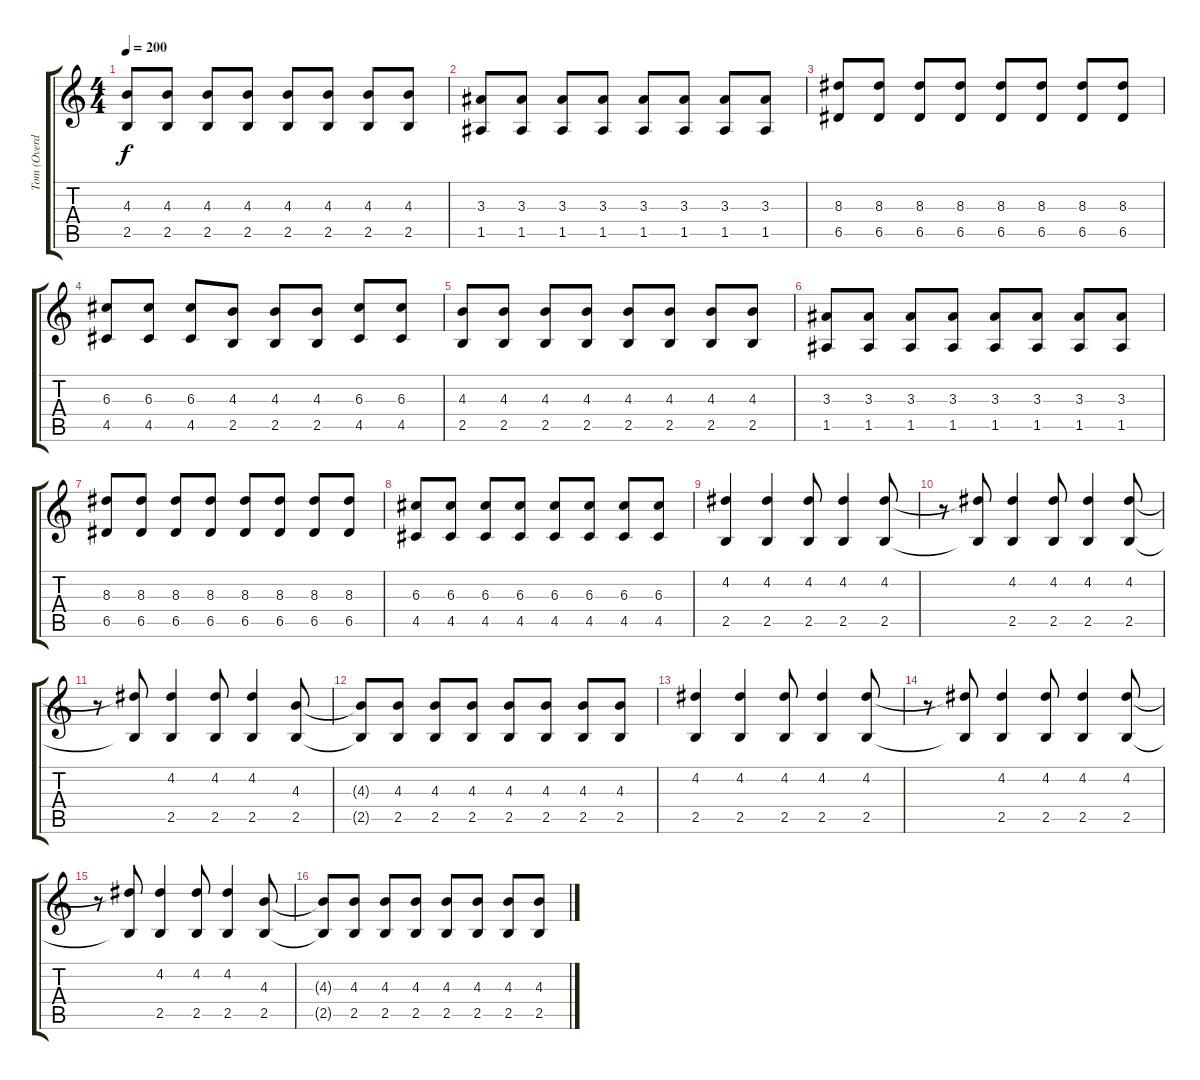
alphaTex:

\track ("Tom (Overdrive)" "Tom (Overd") {instrument overdrivenguitar}
\staff {score tabs}
\tuning (E4 B3 G3 D3 A2 E2) {hide}
\ts (4 4)
\tempo 200
\clef g2
\ks c
(4.3 2.5).8{dy f} (4.3 2.5).8 (4.3 2.5).8 (4.3 2.5).8 (4.3 2.5).8 (4.3 2.5).8 (4.3 2.5).8 (4.3 2.5).8 |
(3.3 1.5).8 (3.3 1.5).8 (3.3 1.5).8 (3.3 1.5).8 (3.3 1.5).8 (3.3 1.5).8 (3.3 1.5).8 (3.3 1.5).8 |
(8.3 6.5).8 (8.3 6.5).8 (8.3 6.5).8 (8.3 6.5).8 (8.3 6.5).8 (8.3 6.5).8 (8.3 6.5).8 (8.3 6.5).8 |
(6.3 4.5).8 (6.3 4.5).8 (6.3 4.5).8 (4.3 2.5).8 (4.3 2.5).8 (4.3 2.5).8 (6.3 4.5).8 (6.3 4.5).8 |
(4.3 2.5).8 (4.3 2.5).8 (4.3 2.5).8 (4.3 2.5).8 (4.3 2.5).8 (4.3 2.5).8 (4.3 2.5).8 (4.3 2.5).8 |
(3.3 1.5).8 (3.3 1.5).8 (3.3 1.5).8 (3.3 1.5).8 (3.3 1.5).8 (3.3 1.5).8 (3.3 1.5).8 (3.3 1.5).8 |
(8.3 6.5).8 (8.3 6.5).8 (8.3 6.5).8 (8.3 6.5).8 (8.3 6.5).8 (8.3 6.5).8 (8.3 6.5).8 (8.3 6.5).8 |
(6.3 4.5).8 (6.3 4.5).8 (6.3 4.5).8 (6.3 4.5).8 (6.3 4.5).8 (6.3 4.5).8 (6.3 4.5).8 (6.3 4.5).8 |
(4.2 2.5).4 (4.2 2.5).4 (4.2 2.5).8 (4.2 2.5).4 (4.2 2.5).8 |
r.8 (4.2{t} 2.5{t}).8 (4.2 2.5).4 (4.2 2.5).8 (4.2 2.5).4 (4.2 2.5).8 |
r.8 (4.2{t} 2.5{t}).8 (4.2 2.5).4 (4.2 2.5).8 (4.2 2.5).4 (4.3 2.5).8 |
(4.3{t} 2.5{t}).8 (4.3 2.5).8 (4.3 2.5).8 (4.3 2.5).8 (4.3 2.5).8 (4.3 2.5).8 (4.3 2.5).8 (4.3 2.5).8 |
(4.2 2.5).4 (4.2 2.5).4 (4.2 2.5).8 (4.2 2.5).4 (4.2 2.5).8 |
r.8 (4.2{t} 2.5{t}).8 (4.2 2.5).4 (4.2 2.5).8 (4.2 2.5).4 (4.2 2.5).8 |
r.8 (4.2{t} 2.5{t}).8 (4.2 2.5).4 (4.2 2.5).8 (4.2 2.5).4 (4.3 2.5).8 |
(4.3{t} 2.5{t}).8 (4.3 2.5).8 (4.3 2.5).8 (4.3 2.5).8 (4.3 2.5).8 (4.3 2.5).8 (4.3 2.5).8 (4.3 2.5).8
